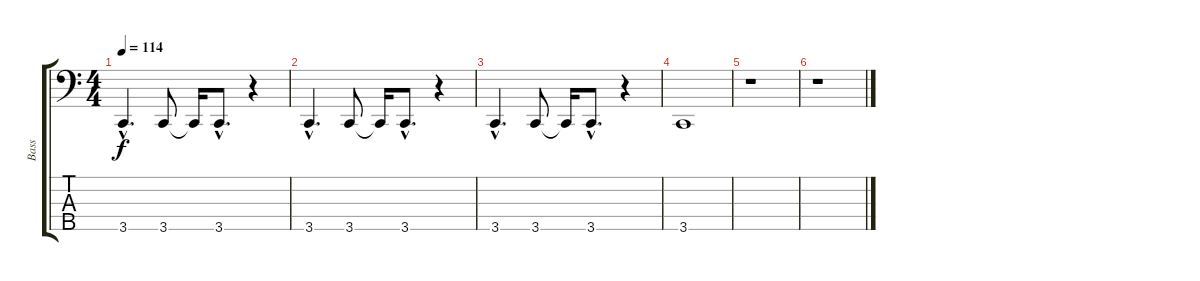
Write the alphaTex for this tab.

\track ("Bass" "Bass") {instrument slapbass1}
\staff {score tabs}
\tuning (F2 C2 G1 D1 A0) {hide}
\ts (4 4)
\tempo 114
\clef f4
\ks c
3.5{hac}.4{d dy f} 3.5.8 3.5{t}.16 3.5{hac}.8{d} r.4 |
3.5{hac}.4{d} 3.5.8 3.5{t}.16 3.5{hac}.8{d} r.4 |
3.5{hac}.4{d} 3.5.8 3.5{t}.16 3.5{hac}.8{d} r.4 |
3.5.1 |
r.1 |
r.1
